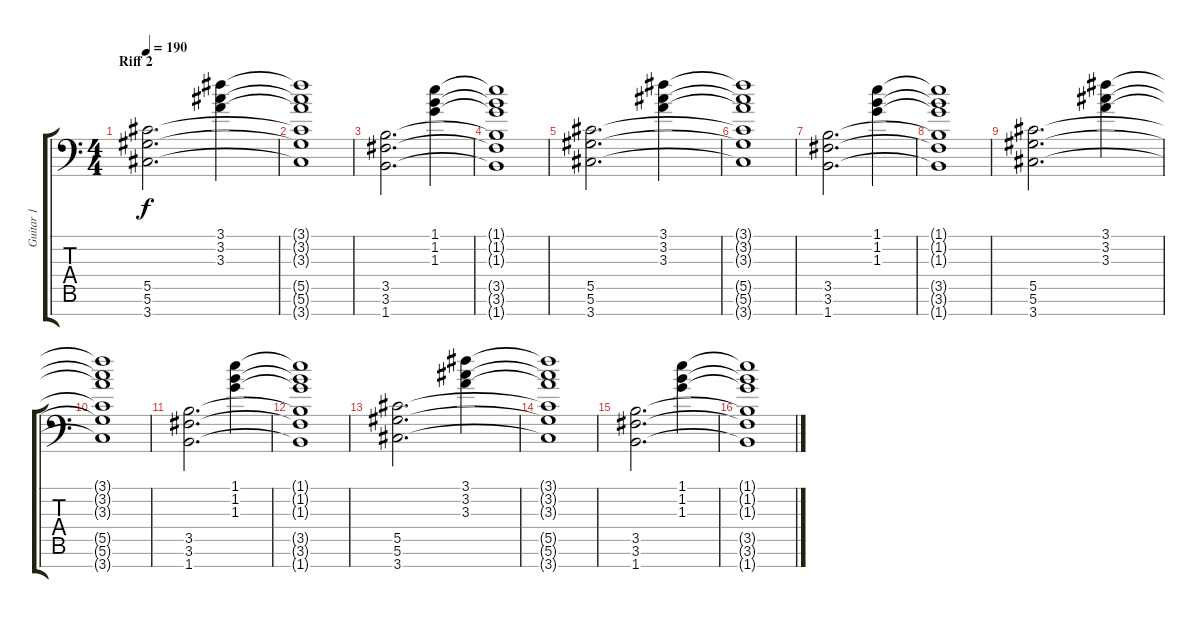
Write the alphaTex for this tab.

\track ("Guitar 1" "Guitar 1") {instrument distortionguitar}
\staff {score tabs}
\tuning (Eb4 Bb3 Gb3 Db3 Ab2 Eb2 Bb1) {hide}
\ts (4 4)
\section ("" "Riff 2")
\tempo 190
\clef f4
\ks c
(5.5 5.6 3.7).2{d dy f beam merge} (3.1 3.2 3.3).4 |
(3.1{t} 3.2{t} 3.3{t} 5.5{t} 5.6{t} 3.7{t}).1 |
(3.5 3.6 1.7).2{d beam merge} (1.1 1.2 1.3).4 |
(1.1{t} 1.2{t} 1.3{t} 3.5{t} 3.6{t} 1.7{t}).1 |
(5.5 5.6 3.7).2{d beam merge} (3.1 3.2 3.3).4 |
(3.1{t} 3.2{t} 3.3{t} 5.5{t} 5.6{t} 3.7{t}).1 |
(3.5 3.6 1.7).2{d beam merge} (1.1 1.2 1.3).4 |
(1.1{t} 1.2{t} 1.3{t} 3.5{t} 3.6{t} 1.7{t}).1 |
(5.5 5.6 3.7).2{d} (3.1 3.2 3.3).4 |
(3.1{t} 3.2{t} 3.3{t} 5.5{t} 5.6{t} 3.7{t}).1 |
(3.5 3.6 1.7).2{d} (1.1 1.2 1.3).4 |
(1.1{t} 1.2{t} 1.3{t} 3.5{t} 3.6{t} 1.7{t}).1 |
(5.5 5.6 3.7).2{d} (3.1 3.2 3.3).4 |
(3.1{t} 3.2{t} 3.3{t} 5.5{t} 5.6{t} 3.7{t}).1 |
(3.5 3.6 1.7).2{d} (1.1 1.2 1.3).4 |
(1.1{t} 1.2{t} 1.3{t} 3.5{t} 3.6{t} 1.7{t}).1
